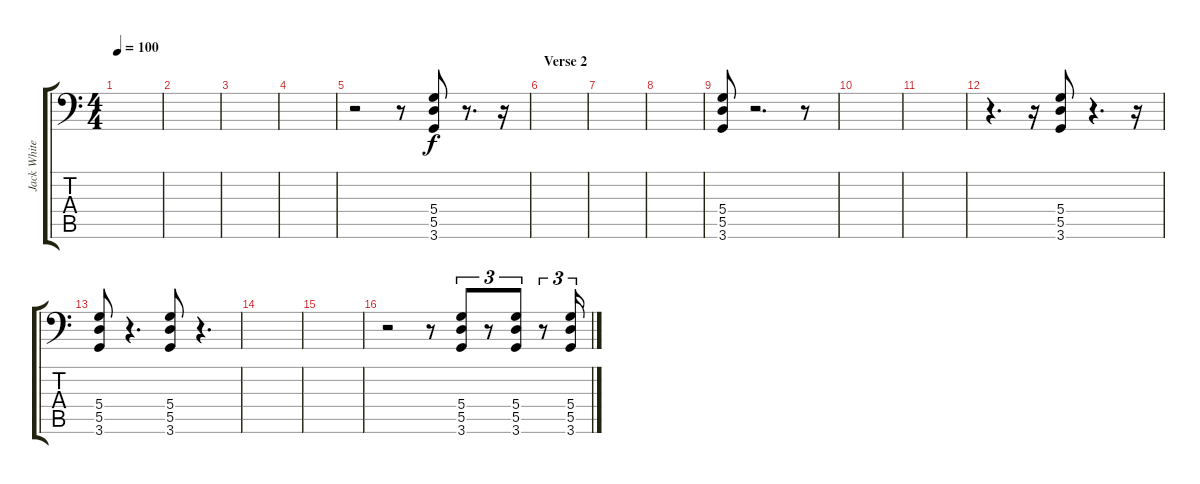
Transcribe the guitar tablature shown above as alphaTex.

\track ("Jack White (Guitar)" "Jack White") {instrument distortionguitar}
\staff {score tabs}
\tuning (E4 B2 G2 D2 A1 E1) {hide}
\ts (4 4)
\tempo 100
\clef f4
\ks c
|
|
|
|
r.2 r.8 (5.4 5.5 3.6).8 r.8{d} r.16 |
\section ("" "Verse 2")
|
|
|
(5.4 5.5 3.6).8 r.2{d} r.8 |
|
|
r.4{d} r.16 (5.4 5.5 3.6).8 r.4{d} r.16 |
(5.4 5.5 3.6).8 r.4{d} (5.4 5.5 3.6).8 r.4{d} |
|
|
r.2 r.8 (5.4 5.5 3.6).8{tu (3 2)} r.8{tu (3 2)} (5.4 5.5 3.6).8{tu (3 2)} r.8{tu (3 2)} (5.4 5.5 3.6).16{tu (3 2)}
